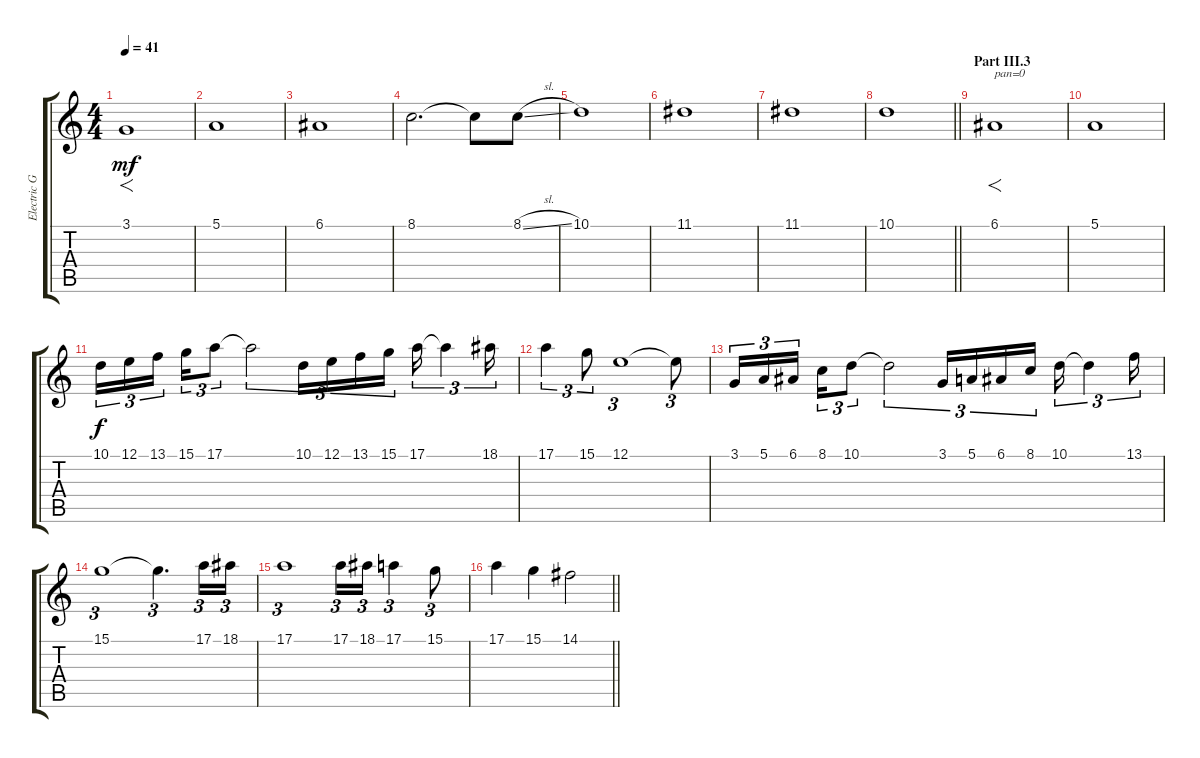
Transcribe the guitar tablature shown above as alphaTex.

\track ("Electric Guitar" "Electric G") {instrument lead1square}
\staff {score tabs}
\tuning (E4 B3 G3 D3 A2 E2) {hide}
\ts (4 4)
\tempo 41
\clef g2
\ks c
3.1.1{f dy mf} |
5.1.1 |
6.1.1 |
8.1.2{d} 8.1{t}.8 8.1{sl}.8 |
10.1.1 |
11.1.1 |
11.1.1 |
\barLineRight lightlight
10.1.1 |
\section ("" "Part III.3")
6.1.1{f txt "pan=0" balance 8} |
5.1.1 |
10.1.16{tu (3 2) dy f} 12.1.16{tu (3 2)} 13.1.16{tu (3 2) beam splitsecondary} 15.1.16{tu (3 2)} 17.1.8{tu (3 2)} 17.1{t}.2{tu (3 2)} 10.1.16{tu (3 2)} 12.1.16{tu (3 2)} 13.1.16{tu (3 2)} 15.1.16{tu (3 2)} 17.1.16{tu (3 2)} 17.1{t}.4{tu (3 2)} 18.1.16{tu (3 2)} |
17.1.4{tu (3 2)} 15.1.8{tu (3 2)} 12.1.1{tu (3 2)} 12.1{t}.8{tu (3 2)} |
3.1.16{tu (3 2)} 5.1.16{tu (3 2)} 6.1.16{tu (3 2) beam splitsecondary} 8.1.16{tu (3 2)} 10.1.8{tu (3 2)} 10.1{t}.2{tu (3 2)} 3.1.16{tu (3 2)} 5.1.16{tu (3 2)} 6.1.16{tu (3 2)} 8.1.16{tu (3 2)} 10.1.16{tu (3 2)} 10.1{t}.4{tu (3 2)} 13.1.16{tu (3 2)} |
15.1.1{tu (3 2)} 15.1{t}.4{d tu (3 2)} 17.1.16{tu (3 2)} 18.1.16{tu (3 2)} |
17.1.1{tu (3 2)} 17.1.16{tu (3 2)} 18.1.16{tu (3 2)} 17.1.4{tu (3 2)} 15.1.8{tu (3 2)} |
\barLineRight lightlight
17.1.4 15.1.4 14.1.2
